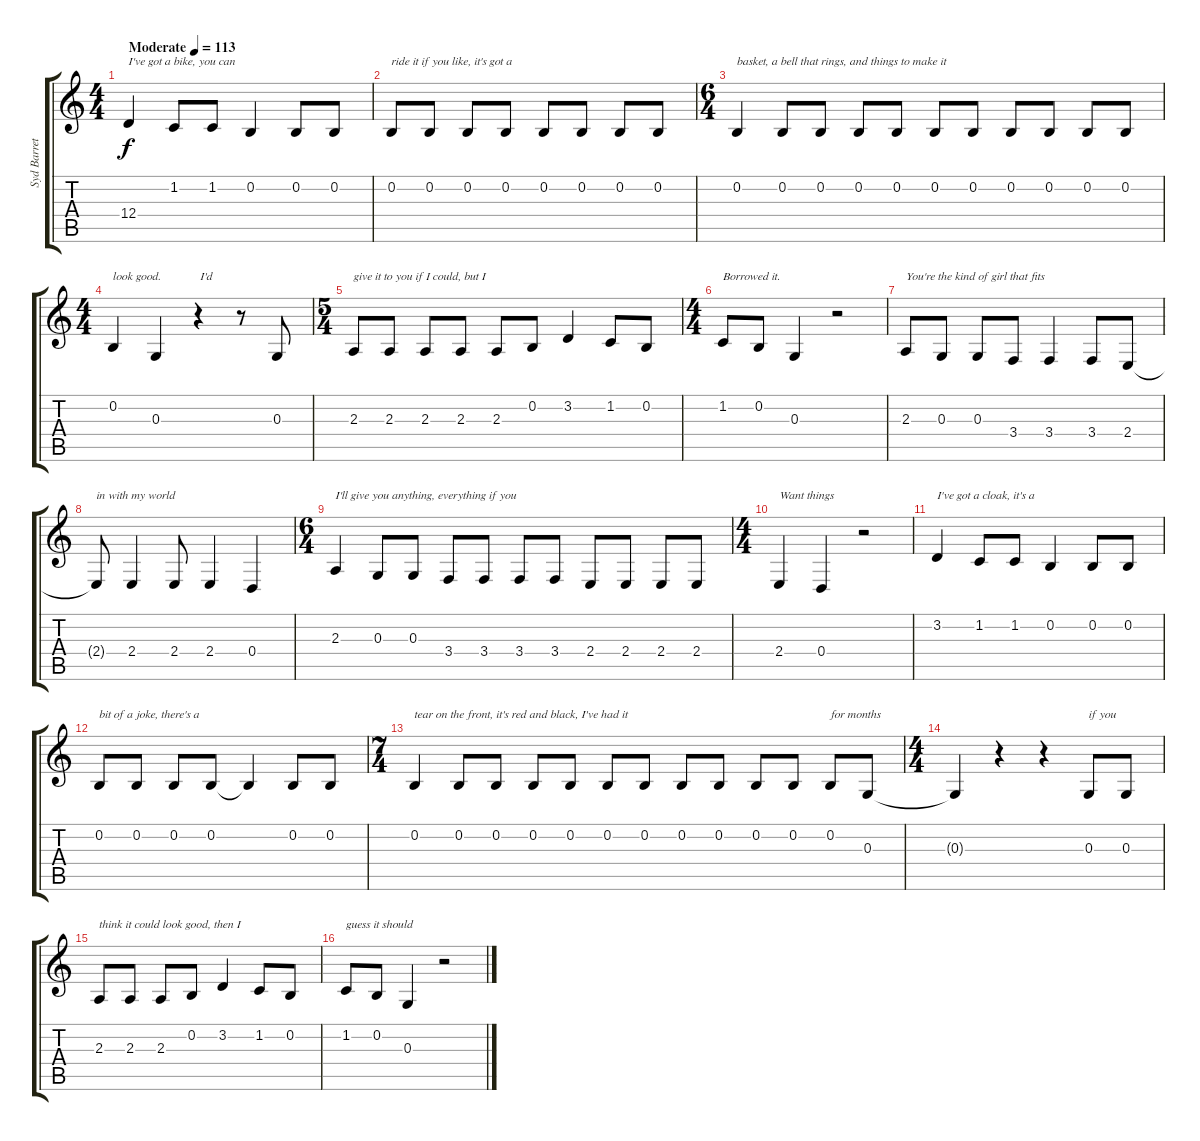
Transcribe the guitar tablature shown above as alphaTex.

\track ("Syd Barrett- Vocals" "Syd Barret") {instrument synthvoice}
\staff {score tabs}
\tuning (E4 B3 G3 D3 A2 E2) {hide}
\ts (4 4)
\tempo (113 "Moderate")
\clef g2
\ks c
12.4.4{txt "I've got a bike, you can" dy f instrument synthvoice} 1.2.8 1.2.8 0.2.4 0.2.8 0.2.8 |
0.2.8{txt "ride it if you like, it's got a"} 0.2.8 0.2.8 0.2.8 0.2.8 0.2.8 0.2.8 0.2.8 |
\ts (6 4)
0.2.4{txt "basket, a bell that rings, and things to make it"} 0.2.8 0.2.8 0.2.8 0.2.8 0.2.8 0.2.8 0.2.8 0.2.8 0.2.8 0.2.8 |
\ts (4 4)
0.2.4{txt "look good.             I'd"} 0.3.4 r.4 r.8 0.3.8 |
\ts (5 4)
2.3.8{txt "give it to you if I could, but I"} 2.3.8 2.3.8 2.3.8 2.3.8 0.2.8 3.2.4 1.2.8 0.2.8 |
\ts (4 4)
1.2.8{txt "Borrowed it."} 0.2.8 0.3.4 r.2 |
2.3.8{txt "You're the kind of girl that fits"} 0.3.8 0.3.8 3.4.8 3.4.4 3.4.8 2.4.8 |
2.4{t}.8{txt "in with my world"} 2.4.4 2.4.8 2.4.4 0.4.4 |
\ts (6 4)
2.3.4{txt "I'll give you anything, everything if you"} 0.3.8 0.3.8 3.4.8 3.4.8 3.4.8 3.4.8 2.4.8 2.4.8 2.4.8 2.4.8 |
\ts (4 4)
2.4.4{txt "Want things"} 0.4.4 r.2 |
3.2.4{txt "I've got a cloak, it's a"} 1.2.8 1.2.8 0.2.4 0.2.8 0.2.8 |
0.2.8{txt "bit of a joke, there's a"} 0.2.8 0.2.8 0.2.8 0.2{t}.4 0.2.8 0.2.8 |
\ts (7 4)
0.2.4{txt "tear on the front, it's red and black, I've had it"} 0.2.8 0.2.8 0.2.8 0.2.8 0.2.8 0.2.8 0.2.8 0.2.8 0.2.8 0.2.8 0.2.8{txt "for months"} 0.3.8 |
\ts (4 4)
0.3{t}.4 r.4 r.4 0.3.8{txt "if you"} 0.3.8 |
2.3.8{txt "think it could look good, then I"} 2.3.8 2.3.8 0.2.8 3.2.4 1.2.8 0.2.8 |
1.2.8{txt "guess it should"} 0.2.8 0.3.4 r.2
